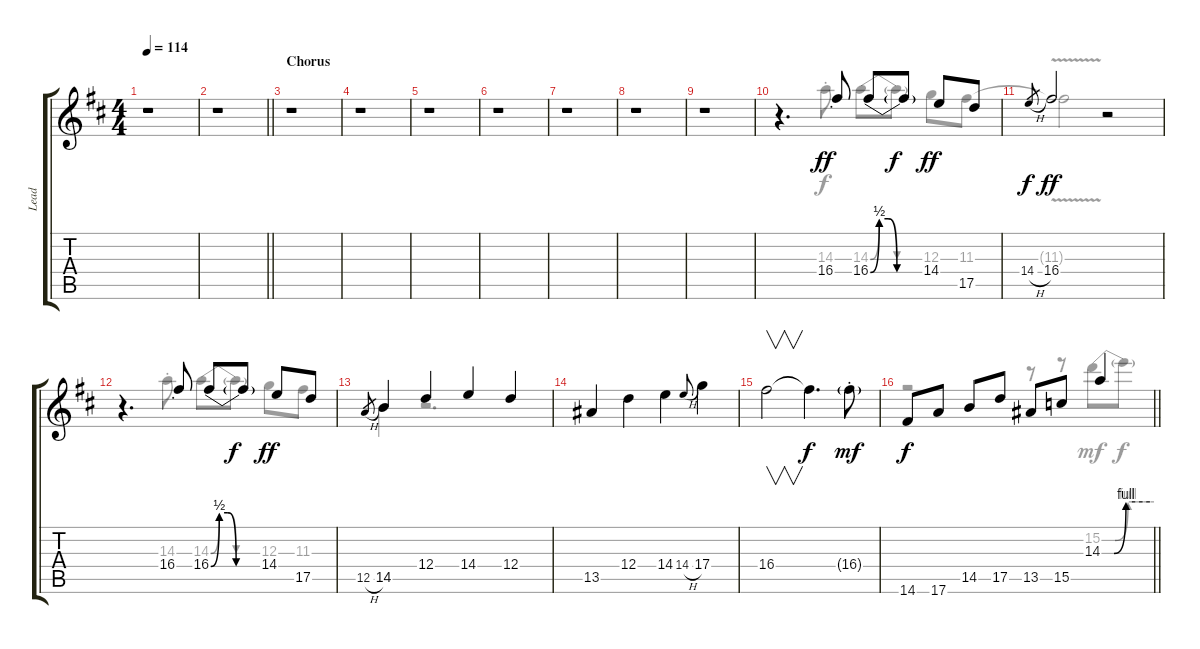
\track ("Lead" "Lead") {instrument overdrivenguitar}
\staff {score tabs}
\tuning (E4 B3 G3 D3 A2 E2) {hide}
\voice
\ts (4 4)
\tempo 114
\clef g2
\ks d
r.1{dy f} |
\barLineRight lightlight
r.1 |
\section ("" "Chorus")
r.1 |
r.1 |
r.1 |
r.1 |
r.1 |
r.1 |
r.1 |
r.4{d} 16.4{st}.8{dy ff} 16.4{be (custom 0 0 10 2 20 2 30 0 60 0)}.8 16.4{t}.8{dy f} 14.4.8{dy ff} 17.5.8 |
14.4{h}.8{gr dy f} 16.4.2{dy ff} r.2 |
r.4{d} 16.4{st}.8 16.4{be (custom 0 0 10 2 20 2 30 0 60 0)}.8 16.4{t}.8{dy f} 14.4.8{dy ff} 17.5.8 |
12.5{h}.8{gr} 14.5.4 12.4.4 14.4.4 12.4.4 |
13.5.4 12.4.4 14.4.4 14.4{h}.8{gr onbeat} 17.4.4 |
16.4.2{v} 16.4{t}.4{d dy f} 16.4{g st}.8{dy mf} |
\barLineRight lightlight
14.6.8{dy f} 17.6.8 14.5.8 17.5.8 13.5.8 15.5.8 14.3{be (custom 0 0 15 0 30 4 60 4)}.4
\voice
\clef g2
\ottava regular
\simile none
\ks d
|
\barLineRight lightlight
|
|
|
|
|
|
|
|
r.4{d} 14.3{st}.8 14.3{be (custom 0 0 10 2 20 2 30 0 60 0)}.8 14.3{t}.8 12.3.8 11.3.8 |
11.3{v t}.2 r.2 |
r.4{d} 14.3{st}.8 14.3{be (custom 0 0 10 2 20 2 30 0 60 0)}.8 14.3{t}.8 12.3.8 11.3.8 |
14.5.4 r.2{d} |
|
|
\barLineRight lightlight
r.2 r.8 r.8 15.2{be (custom 0 0 15 0 30 4 60 4)}.8{dy mf} 15.2{t}.8{dy f}
